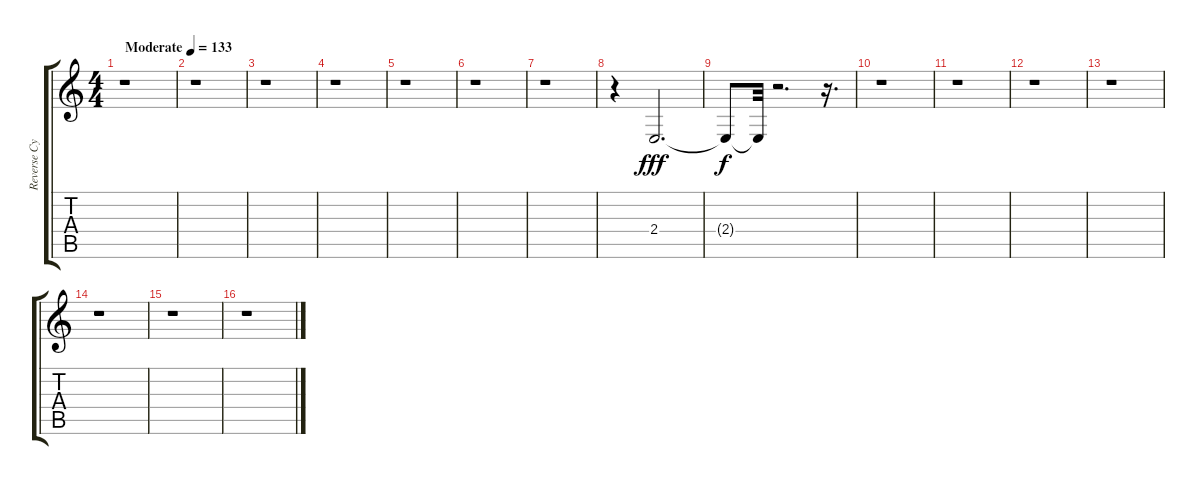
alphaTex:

\track ("Reverse Cymbal" "Reverse Cy") {instrument reversecymbal}
\staff {score tabs}
\tuning (E4 B3 G3 D3 A2 E2) {hide}
\ts (4 4)
\tempo (133 "Moderate")
\clef g2
\ks c
r.1{dy fff instrument reversecymbal} |
r.1 |
r.1 |
r.1 |
r.1 |
r.1 |
r.1 |
r.4 2.4.2{d} |
2.4{t}.8{dy f} 2.4{t}.32 r.2{d} r.16{d} |
r.1 |
r.1 |
r.1 |
r.1 |
r.1 |
r.1 |
r.1
